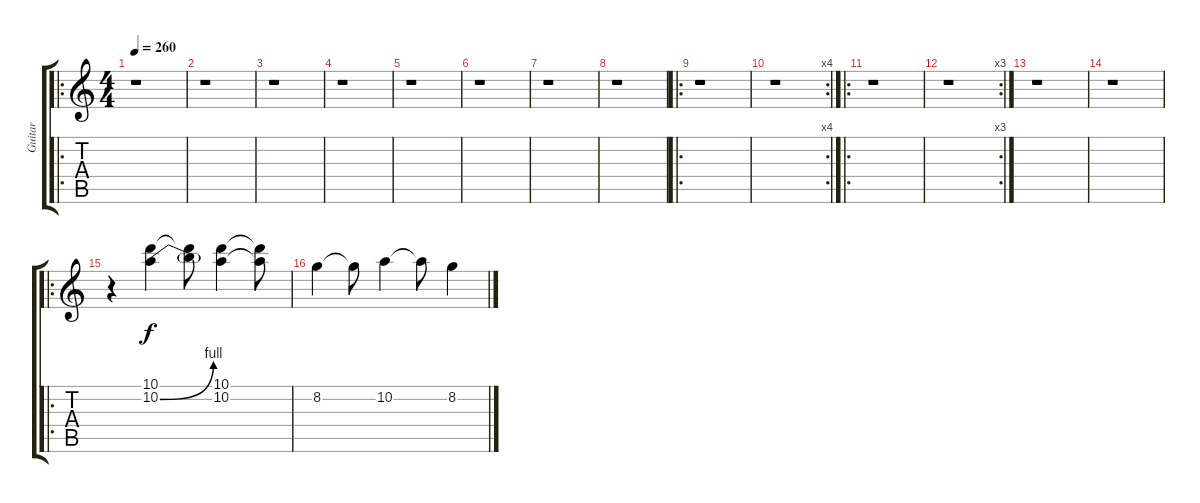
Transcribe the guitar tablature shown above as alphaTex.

\track ("Guitar" "Guitar") {instrument distortionguitar}
\staff {score tabs}
\tuning (E4 B3 G3 D3 A2 E2) {hide}
\ro
\ts (4 4)
\tempo 260
\clef g2
\ks c
r.1{dy f instrument distortionguitar} |
r.1 |
r.1 |
r.1 |
r.1 |
r.1 |
r.1 |
r.1 |
\ro
r.1 |
\rc 4
r.1 |
\ro
r.1 |
\rc 3
r.1 |
r.1 |
r.1 |
\ro
r.4 (10.1 10.2{be (bend 0 0 60 4)}).4 (10.1{t} 10.2{t}).8 (10.1 10.2).4 (10.1{t} 10.2{t}).8 |
8.2.4 8.2{t}.8 10.2.4 10.2{t}.8 8.2.4
